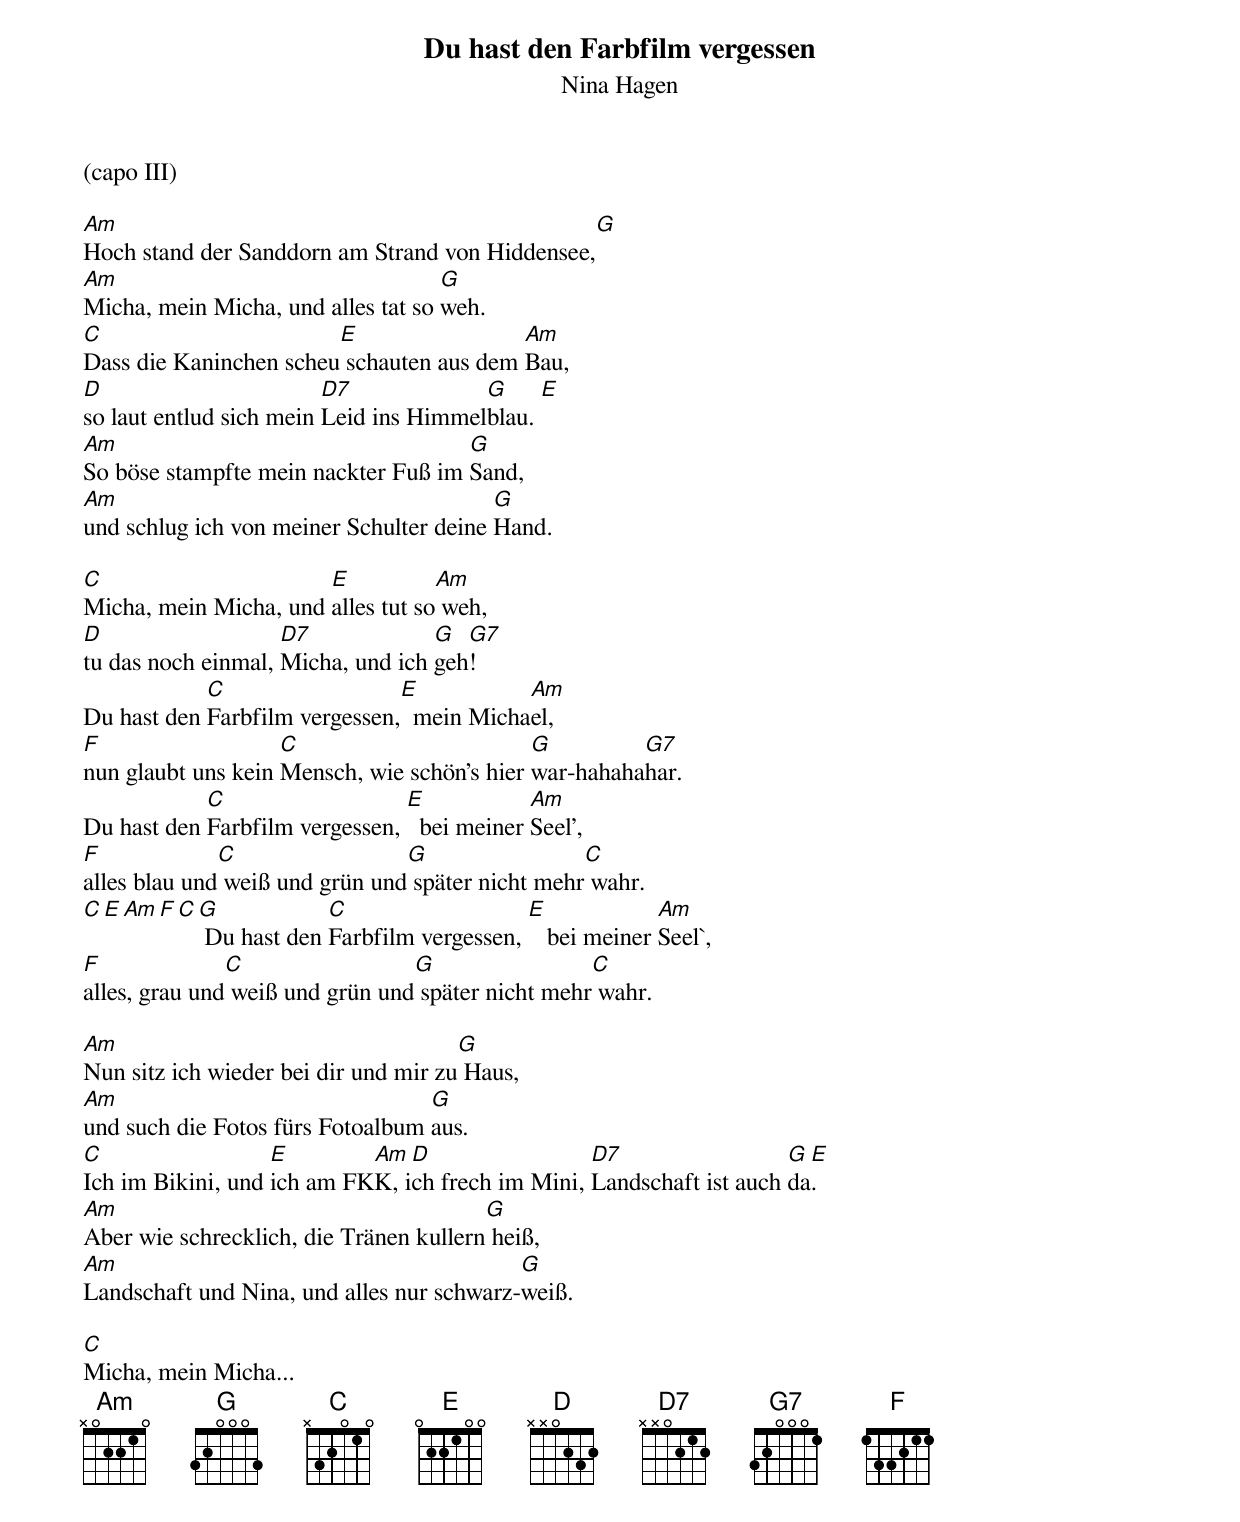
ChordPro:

{t:Du hast den Farbfilm vergessen}
{st:Nina Hagen}

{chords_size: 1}
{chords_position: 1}
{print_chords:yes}
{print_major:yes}
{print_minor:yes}
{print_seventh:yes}
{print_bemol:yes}
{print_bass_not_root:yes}
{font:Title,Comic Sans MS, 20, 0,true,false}
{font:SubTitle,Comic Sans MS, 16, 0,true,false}
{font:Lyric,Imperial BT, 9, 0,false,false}
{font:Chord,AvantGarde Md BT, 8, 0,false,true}
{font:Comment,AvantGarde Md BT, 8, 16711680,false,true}
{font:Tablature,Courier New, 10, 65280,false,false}
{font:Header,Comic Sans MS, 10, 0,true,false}
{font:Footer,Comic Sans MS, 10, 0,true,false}
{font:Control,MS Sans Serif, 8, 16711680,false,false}
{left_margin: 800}
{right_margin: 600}
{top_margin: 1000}
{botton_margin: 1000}
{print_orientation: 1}




(capo III)

[Am]Hoch stand der Sanddorn am Strand von Hiddensee,[G]
[Am]Micha, mein Micha, und alles tat so [G]weh.
[C]Dass die Kaninchen scheu[E] schauten aus dem [Am]Bau,
[D]so laut entlud sich mein [D7]Leid ins Himmel[G]blau. [E]
[Am]So böse stampfte mein nackter Fuß im [G]Sand,
[Am]und schlug ich von meiner Schulter deine [G]Hand.

[C]Micha, mein Micha, und [E]alles tut so[Am] weh,
[D]tu das noch einmal, [D7]Micha, und ich [G]geh[G7]!
Du hast den [C]Farbfilm vergessen,[E]  mein Micha[Am]el,
[F]nun glaubt uns kein [C]Mensch, wie schön's hier [G]war-hahaha[G7]har.
Du hast den [C]Farbfilm vergessen, [E]  bei meiner [Am]Seel',
[F]alles blau und[C] weiß und grün und[G] später nicht mehr[C] wahr.
[C][E][Am][F][C][G] Du hast den [C]Farbfilm vergessen, [E]   bei meiner [Am]Seel`,
[F]alles, grau und[C] weiß und grün und[G] später nicht mehr[C] wahr.

[Am]Nun sitz ich wieder bei dir und mir zu[G] Haus,
[Am]und such die Fotos fürs Fotoalbum [G]aus.
[C]Ich im Bikini, und [E]ich am FK[Am]K, i[D]ch frech im Mini, [D7]Landschaft ist auch [G]da[E].
[Am]Aber wie schrecklich, die Tränen kullern[G] heiß,
[Am]Landschaft und Nina, und alles nur schwarz-[G]weiß.

[C]Micha, mein Micha...
